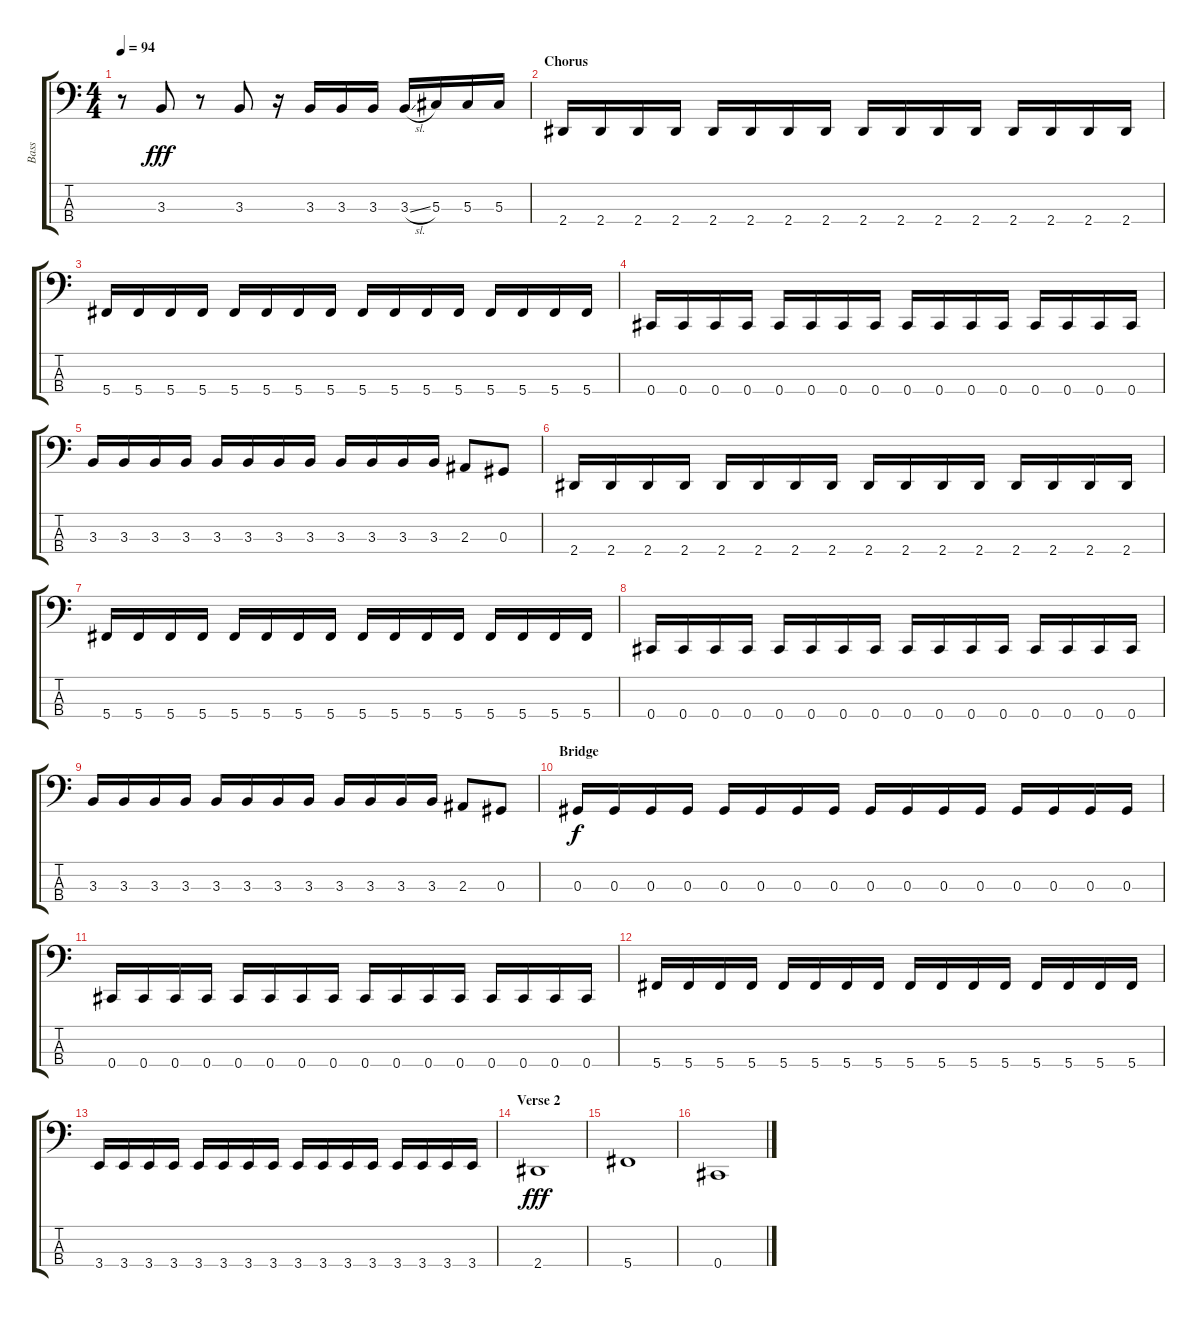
\track ("Bass" "Bass") {instrument electricbassfinger}
\staff {score tabs}
\tuning (Gb2 Db2 Ab1 Db1) {hide}
\ts (4 4)
\tempo 94
\clef f4
\ks c
r.8{dy fff} 3.3.8 r.8 3.3.8 r.16 3.3.16 3.3.16 3.3.16 3.3{sl}.16 5.3.16 5.3.16 5.3.16 |
\section ("" "Chorus")
2.4.16{instrument electricbassfinger} 2.4.16 2.4.16 2.4.16 2.4.16 2.4.16 2.4.16 2.4.16 2.4.16 2.4.16 2.4.16 2.4.16 2.4.16 2.4.16 2.4.16 2.4.16 |
5.4.16 5.4.16 5.4.16 5.4.16 5.4.16 5.4.16 5.4.16 5.4.16 5.4.16 5.4.16 5.4.16 5.4.16 5.4.16 5.4.16 5.4.16 5.4.16 |
0.4.16 0.4.16 0.4.16 0.4.16 0.4.16 0.4.16 0.4.16 0.4.16 0.4.16 0.4.16 0.4.16 0.4.16 0.4.16 0.4.16 0.4.16 0.4.16 |
3.3.16 3.3.16 3.3.16 3.3.16 3.3.16 3.3.16 3.3.16 3.3.16 3.3.16 3.3.16 3.3.16 3.3.16 2.3.8 0.3.8 |
2.4.16{instrument electricbassfinger} 2.4.16 2.4.16 2.4.16 2.4.16 2.4.16 2.4.16 2.4.16 2.4.16 2.4.16 2.4.16 2.4.16 2.4.16 2.4.16 2.4.16 2.4.16 |
5.4.16 5.4.16 5.4.16 5.4.16 5.4.16 5.4.16 5.4.16 5.4.16 5.4.16 5.4.16 5.4.16 5.4.16 5.4.16 5.4.16 5.4.16 5.4.16 |
0.4.16 0.4.16 0.4.16 0.4.16 0.4.16 0.4.16 0.4.16 0.4.16 0.4.16 0.4.16 0.4.16 0.4.16 0.4.16 0.4.16 0.4.16 0.4.16 |
3.3.16 3.3.16 3.3.16 3.3.16 3.3.16 3.3.16 3.3.16 3.3.16 3.3.16 3.3.16 3.3.16 3.3.16 2.3.8 0.3.8 |
\section ("" "Bridge")
0.3.16{dy f} 0.3.16 0.3.16 0.3.16 0.3.16 0.3.16 0.3.16 0.3.16 0.3.16 0.3.16 0.3.16 0.3.16 0.3.16 0.3.16 0.3.16 0.3.16 |
0.4.16 0.4.16 0.4.16 0.4.16 0.4.16 0.4.16 0.4.16 0.4.16 0.4.16 0.4.16 0.4.16 0.4.16 0.4.16 0.4.16 0.4.16 0.4.16 |
5.4.16 5.4.16 5.4.16 5.4.16 5.4.16 5.4.16 5.4.16 5.4.16 5.4.16 5.4.16 5.4.16 5.4.16 5.4.16 5.4.16 5.4.16 5.4.16 |
3.4.16 3.4.16 3.4.16 3.4.16 3.4.16 3.4.16 3.4.16 3.4.16 3.4.16 3.4.16 3.4.16 3.4.16 3.4.16 3.4.16 3.4.16 3.4.16 |
\section ("" "Verse 2 ")
2.4.1{dy fff instrument synthstrings2} |
5.4.1{instrument synthstrings2} |
0.4.1{instrument synthstrings2}
